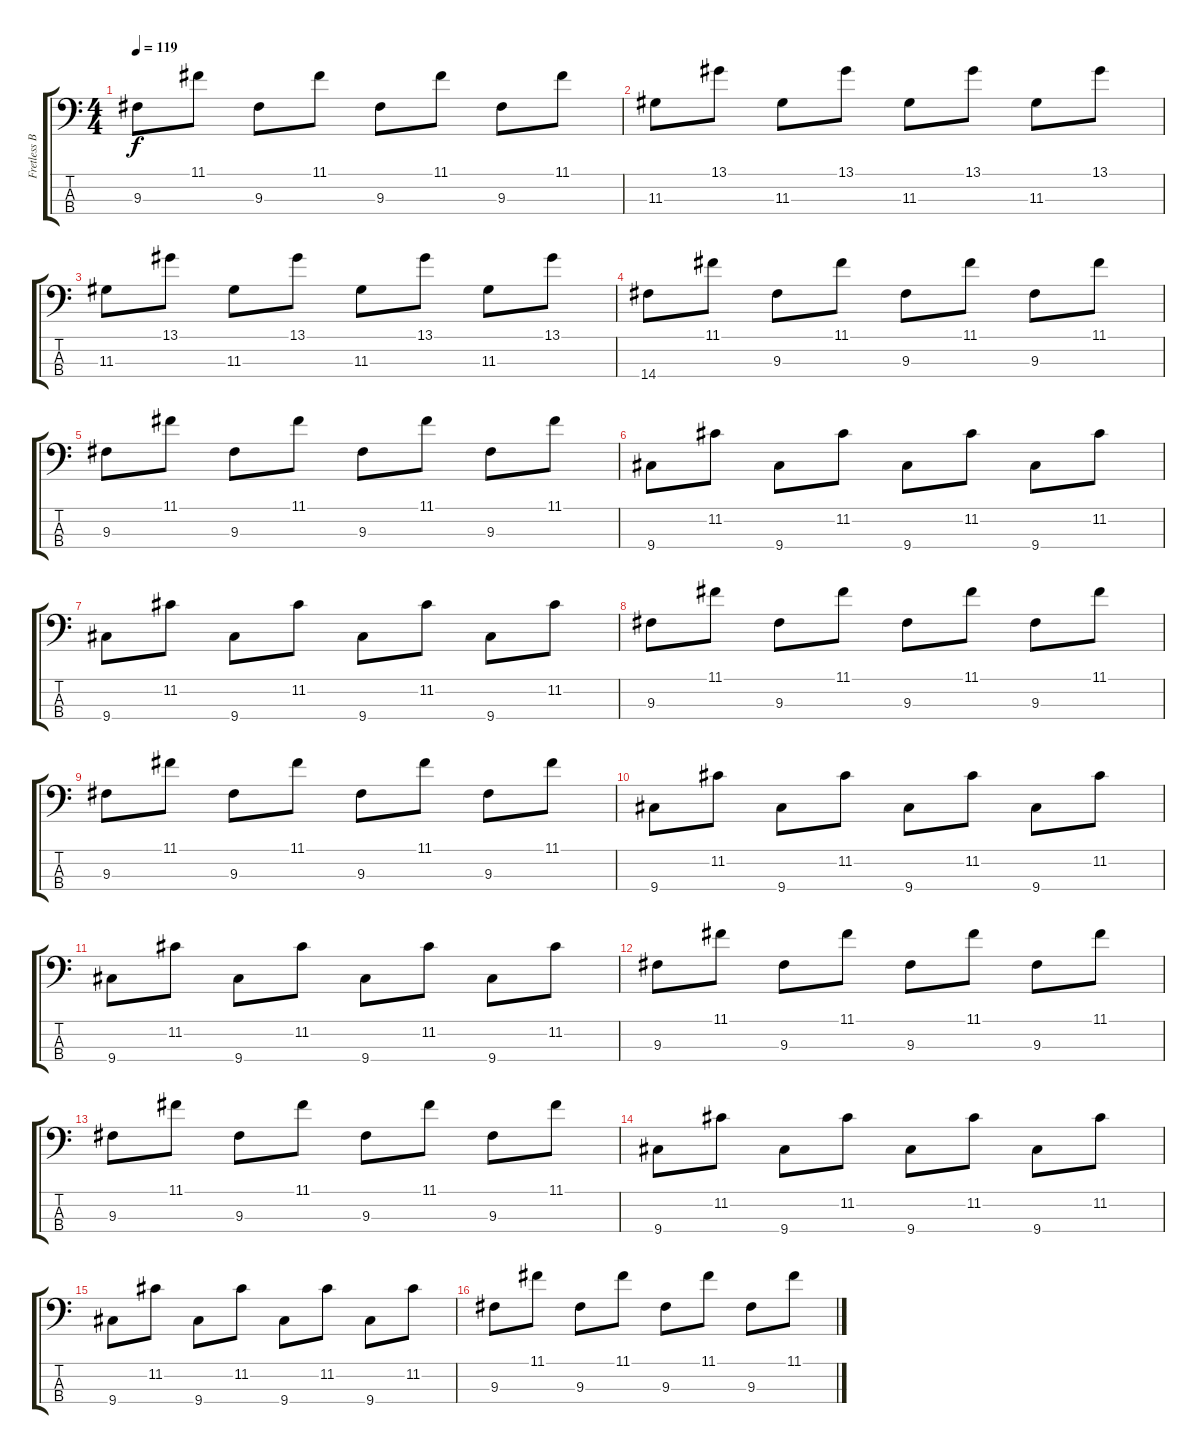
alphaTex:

\track ("Fretless Bass" "Fretless B") {instrument fretlessbass}
\staff {score tabs}
\tuning (G2 D2 A1 E1) {hide}
\ts (4 4)
\tempo 119
\clef f4
\ks c
9.3.8{dy f} 11.1.8 9.3.8 11.1.8 9.3.8 11.1.8 9.3.8 11.1.8 |
11.3.8 13.1.8 11.3.8 13.1.8 11.3.8 13.1.8 11.3.8 13.1.8 |
11.3.8 13.1.8 11.3.8 13.1.8 11.3.8 13.1.8 11.3.8 13.1.8 |
14.4.8 11.1.8 9.3.8 11.1.8 9.3.8 11.1.8 9.3.8 11.1.8 |
9.3.8 11.1.8 9.3.8 11.1.8 9.3.8 11.1.8 9.3.8 11.1.8 |
9.4.8 11.2.8 9.4.8 11.2.8 9.4.8 11.2.8 9.4.8 11.2.8 |
9.4.8 11.2.8 9.4.8 11.2.8 9.4.8 11.2.8 9.4.8 11.2.8 |
9.3.8 11.1.8 9.3.8 11.1.8 9.3.8 11.1.8 9.3.8 11.1.8 |
9.3.8 11.1.8 9.3.8 11.1.8 9.3.8 11.1.8 9.3.8 11.1.8 |
9.4.8 11.2.8 9.4.8 11.2.8 9.4.8 11.2.8 9.4.8 11.2.8 |
9.4.8 11.2.8 9.4.8 11.2.8 9.4.8 11.2.8 9.4.8 11.2.8 |
9.3.8 11.1.8 9.3.8 11.1.8 9.3.8 11.1.8 9.3.8 11.1.8 |
9.3.8 11.1.8 9.3.8 11.1.8 9.3.8 11.1.8 9.3.8 11.1.8 |
9.4.8 11.2.8 9.4.8 11.2.8 9.4.8 11.2.8 9.4.8 11.2.8 |
9.4.8 11.2.8 9.4.8 11.2.8 9.4.8 11.2.8 9.4.8 11.2.8 |
9.3.8 11.1.8 9.3.8 11.1.8 9.3.8 11.1.8 9.3.8 11.1.8
